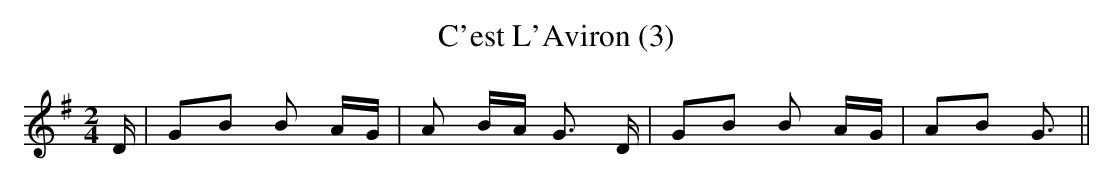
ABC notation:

X:1
T:C'est L'Aviron (3)
M:2/4
L:1/8
K:G
 D/2| GB B A/2G/2| A B/2A/2 G3/2 D/2| GB B A/2G/2| AB G3/2||
